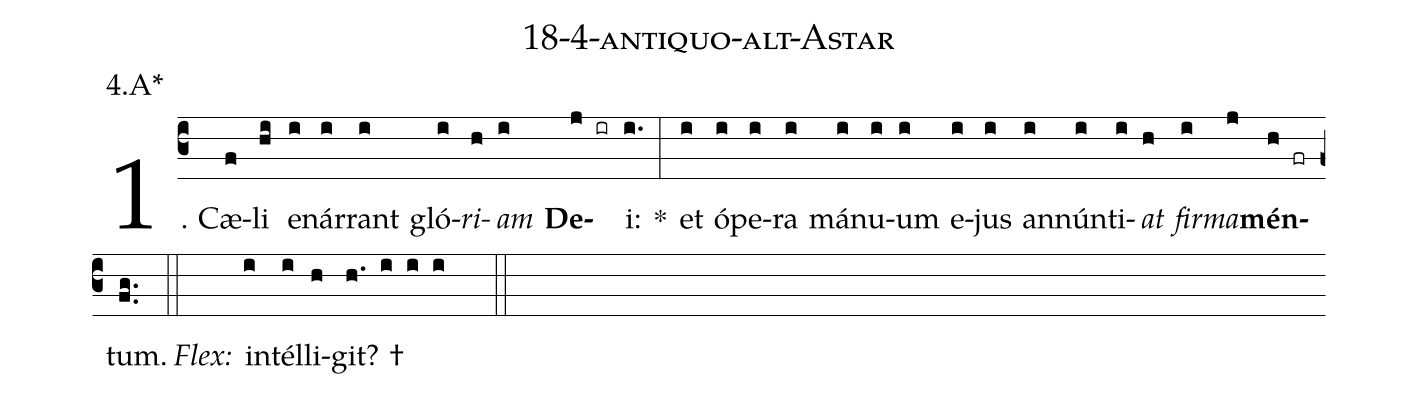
name: 18-4-antiquo-alt-Astar;
annotation: 4.A*;
%%
(c3)1. Cæ(f)li(hi) e(i)nár(i)rant(i) gló(i)<i>ri</i>(h)<i>am</i>(i) <b>De</b>(j ir)i:(i.) *(:) et(i) ó(i)pe(i)ra(i) má(i)nu(i)um(i) e(i)jus(i) an(i)nún(i)ti(i)<i>at</i>(h) <i>fir</i>(i)<i>ma</i>(j)<b>mén</b>(h fr)tum.(fg..) (::)
<i>Flex:</i>()  in(i)tél(i)li(h)git? †(h. i i i  ::)
